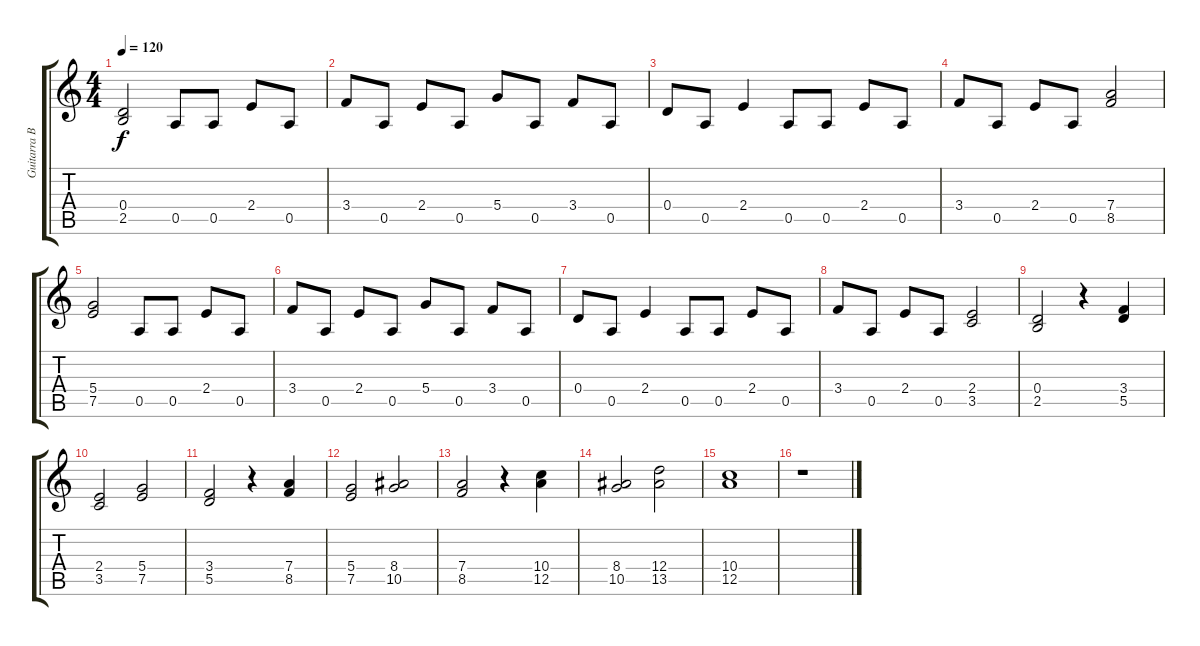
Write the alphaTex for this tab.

\track ("Guitarra Base" "Guitarra B") {instrument acousticguitarnylon}
\staff {score tabs}
\tuning (E4 B3 G3 D3 A2 E2) {hide}
\ts (4 4)
\tempo 120
\clef g2
\ks c
(0.4 2.5).2{dy f} 0.5.8 0.5.8 2.4.8 0.5.8 |
3.4.8 0.5.8 2.4.8 0.5.8 5.4.8 0.5.8 3.4.8 0.5.8 |
0.4.8 0.5.8 2.4.4 0.5.8 0.5.8 2.4.8 0.5.8 |
3.4.8 0.5.8 2.4.8 0.5.8 (7.4 8.5).2 |
(5.4 7.5).2 0.5.8 0.5.8 2.4.8 0.5.8 |
3.4.8 0.5.8 2.4.8 0.5.8 5.4.8 0.5.8 3.4.8 0.5.8 |
0.4.8 0.5.8 2.4.4 0.5.8 0.5.8 2.4.8 0.5.8 |
3.4.8 0.5.8 2.4.8 0.5.8 (2.4 3.5).2 |
(0.4 2.5).2 r.4 (3.4 5.5).4 |
(2.4 3.5).2 (5.4 7.5).2 |
(3.4 5.5).2 r.4 (7.4 8.5).4 |
(5.4 7.5).2 (8.4 10.5).2 |
(7.4 8.5).2 r.4 (10.4 12.5).4 |
(8.4 10.5).2 (12.4 13.5).2 |
(10.4 12.5).1 |
r.1
